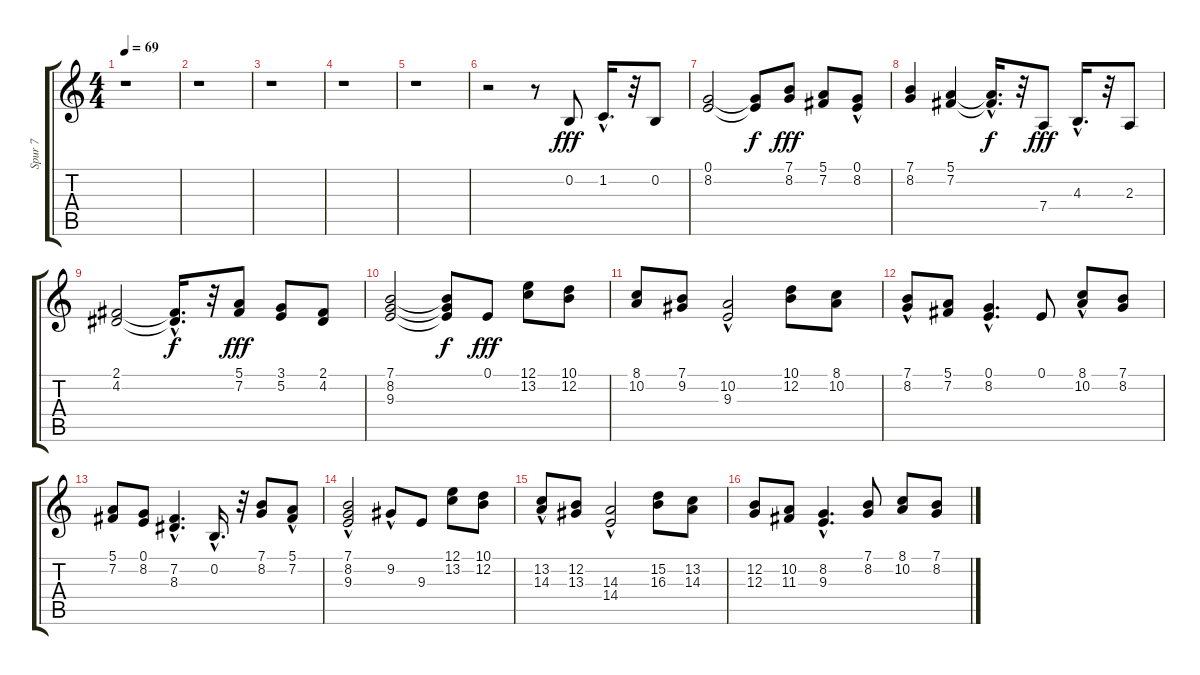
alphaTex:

\track ("Spur 7" "Spur 7") {instrument choiraahs}
\staff {score tabs}
\tuning (E4 B3 G3 D3 A2 E2) {hide}
\ts (4 4)
\tempo 69
\clef g2
\ks c
r.1{dy fff} |
r.1 |
r.1 |
r.1 |
r.1 |
r.2 r.8 0.2.8 1.2{hac}.16{d} r.32 0.2.8 |
(0.1 8.2).2 (0.1{t} 8.2{t}).8{dy f} (7.1 8.2).8{dy fff} (5.1 7.2).8 (0.1 8.2{hac}).8 |
(7.1 8.2).4 (5.1 7.2).4 (5.1{hac t} 7.2{hac t}).16{d dy f} r.32 7.4.8{dy fff} 4.3{hac}.16{d} r.32 2.3.8 |
(2.1 4.2).2 (2.1{hac t} 4.2{hac t}).16{d dy f} r.32 (5.1 7.2).8{dy fff} (3.1 5.2).8 (2.1 4.2).8 |
(7.1 8.2 9.3).2 (7.1{t} 8.2{t} 9.3{t}).8{dy f} 0.1.8{dy fff} (12.1 13.2).8 (10.1 12.2).8 |
(8.1 10.2).8 (7.1 9.2).8 (10.2{hac} 9.3).2 (10.1 12.2).8 (8.1 10.2).8 |
(7.1 8.2{hac}).8 (5.1 7.2).8 (0.1 8.2{hac}).4{d} 0.1.8 (8.1{hac} 10.2{hac}).8 (7.1 8.2).8 |
(5.1 7.2).8 (0.1 8.2).8 (7.2{hac} 8.3).4{d} 0.2{hac}.16{d} r.32 (7.1 8.2).8 (5.1 7.2{hac}).8 |
(7.1 8.2{hac} 9.3).2 9.2{hac}.8 9.3.8 (12.1 13.2).8 (10.1 12.2).8 |
(13.2 14.3{hac}).8 (12.2 13.3).8 (14.3{hac} 14.4).2 (15.2 16.3).8 (13.2 14.3).8 |
(12.2 12.3).8 (10.2 11.3).8 (8.2 9.3{hac}).4{d} (7.1 8.2).8 (8.1 10.2).8 (7.1 8.2).8
